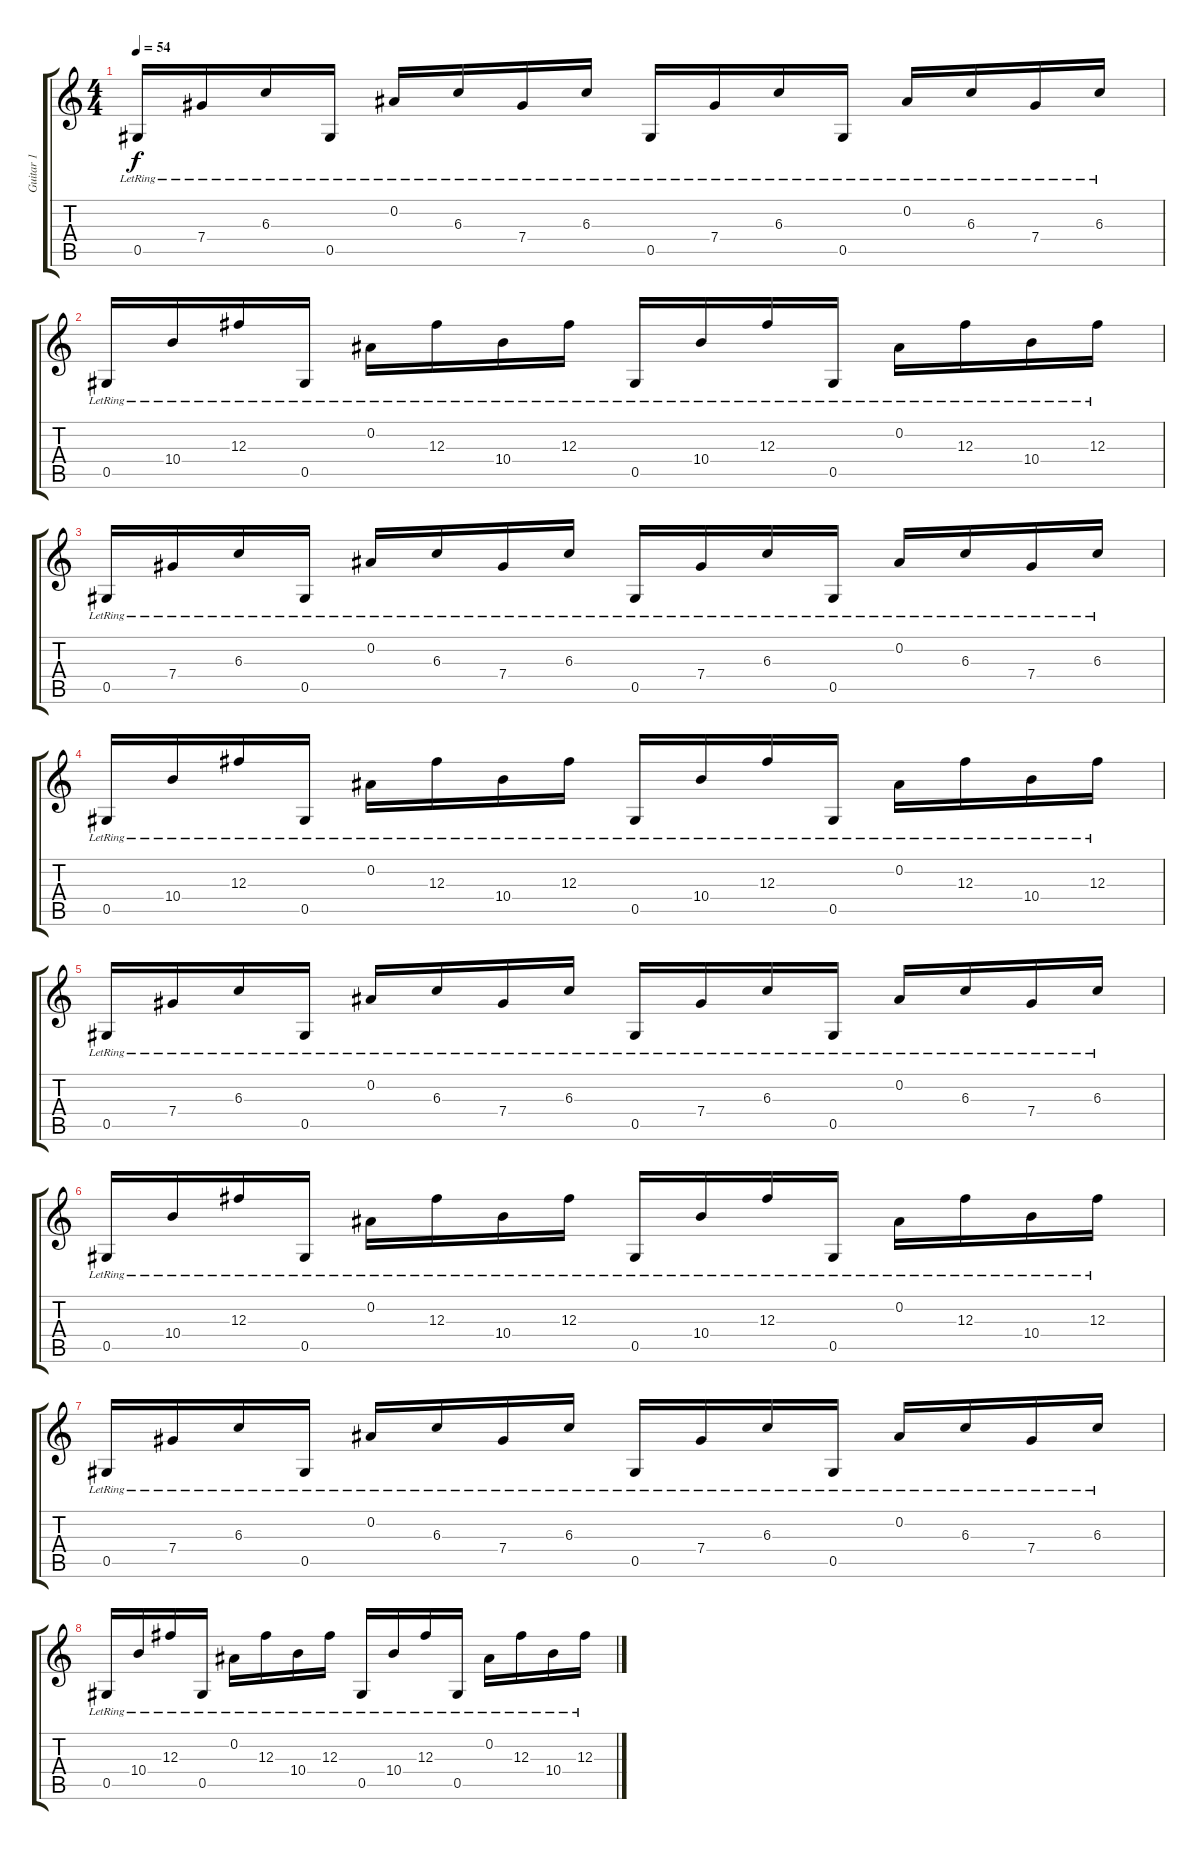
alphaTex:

\track ("Guitar 1" "Guitar 1") {instrument electricguitarjazz}
\staff {score tabs}
\tuning (Eb4 Bb3 Gb3 Db3 Ab2 Db2) {hide}
\ts (4 4)
\tempo 54
\clef g2
\ks c
0.5{lr}.16{dy f} 7.4{lr}.16 6.3{lr}.16 0.5{lr}.16 0.2{lr}.16 6.3{lr}.16 7.4{lr}.16 6.3{lr}.16 0.5{lr}.16 7.4{lr}.16 6.3{lr}.16 0.5{lr}.16 0.2{lr}.16 6.3{lr}.16 7.4{lr}.16 6.3{lr}.16 |
0.5{lr}.16 10.4{lr}.16 12.3{lr}.16 0.5{lr}.16 0.2{lr}.16 12.3{lr}.16 10.4{lr}.16 12.3{lr}.16 0.5{lr}.16 10.4{lr}.16 12.3{lr}.16 0.5{lr}.16 0.2{lr}.16 12.3{lr}.16 10.4{lr}.16 12.3{lr}.16 |
0.5{lr}.16 7.4{lr}.16 6.3{lr}.16 0.5{lr}.16 0.2{lr}.16 6.3{lr}.16 7.4{lr}.16 6.3{lr}.16 0.5{lr}.16 7.4{lr}.16 6.3{lr}.16 0.5{lr}.16 0.2{lr}.16 6.3{lr}.16 7.4{lr}.16 6.3{lr}.16 |
0.5{lr}.16 10.4{lr}.16 12.3{lr}.16 0.5{lr}.16 0.2{lr}.16 12.3{lr}.16 10.4{lr}.16 12.3{lr}.16 0.5{lr}.16 10.4{lr}.16 12.3{lr}.16 0.5{lr}.16 0.2{lr}.16 12.3{lr}.16 10.4{lr}.16 12.3{lr}.16 |
0.5{lr}.16 7.4{lr}.16 6.3{lr}.16 0.5{lr}.16 0.2{lr}.16 6.3{lr}.16 7.4{lr}.16 6.3{lr}.16 0.5{lr}.16 7.4{lr}.16 6.3{lr}.16 0.5{lr}.16 0.2{lr}.16 6.3{lr}.16 7.4{lr}.16 6.3{lr}.16 |
0.5{lr}.16 10.4{lr}.16 12.3{lr}.16 0.5{lr}.16 0.2{lr}.16 12.3{lr}.16 10.4{lr}.16 12.3{lr}.16 0.5{lr}.16 10.4{lr}.16 12.3{lr}.16 0.5{lr}.16 0.2{lr}.16 12.3{lr}.16 10.4{lr}.16 12.3{lr}.16 |
0.5{lr}.16 7.4{lr}.16 6.3{lr}.16 0.5{lr}.16 0.2{lr}.16 6.3{lr}.16 7.4{lr}.16 6.3{lr}.16 0.5{lr}.16 7.4{lr}.16 6.3{lr}.16 0.5{lr}.16 0.2{lr}.16 6.3{lr}.16 7.4{lr}.16 6.3{lr}.16 |
0.5{lr}.16 10.4{lr}.16 12.3{lr}.16 0.5{lr}.16 0.2{lr}.16 12.3{lr}.16 10.4{lr}.16 12.3{lr}.16 0.5{lr}.16 10.4{lr}.16 12.3{lr}.16 0.5{lr}.16 0.2{lr}.16 12.3{lr}.16 10.4{lr}.16 12.3{lr}.16
